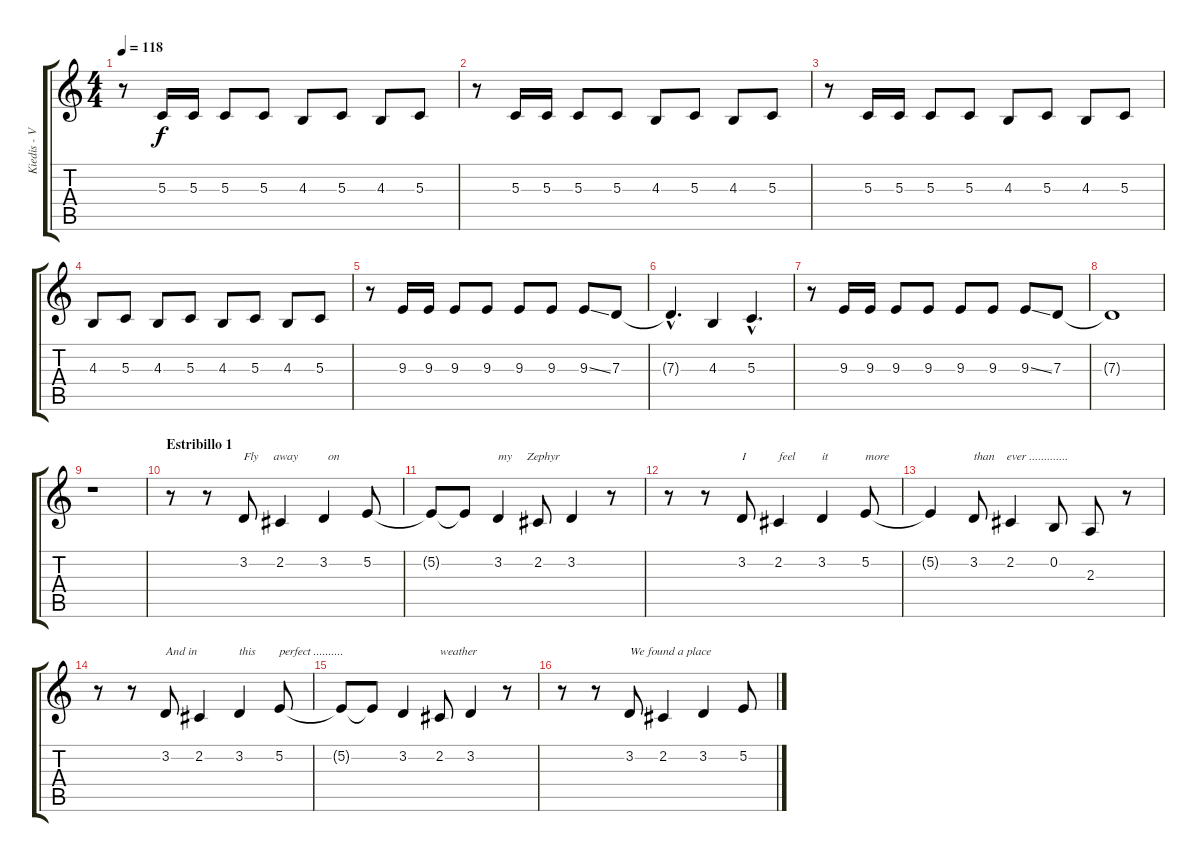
\track ("Kiedis - Voice" "Kiedis - V") {instrument bassoon}
\staff {score tabs}
\tuning (E4 B3 G3 D3 A2 E2) {hide}
\ts (4 4)
\tempo 118
\clef g2
\ks c
r.8{dy f} 5.3.16 5.3.16 5.3.8 5.3.8 4.3.8 5.3.8 4.3.8 5.3.8 |
r.8 5.3.16 5.3.16 5.3.8 5.3.8 4.3.8 5.3.8 4.3.8 5.3.8 |
r.8 5.3.16 5.3.16 5.3.8 5.3.8 4.3.8 5.3.8 4.3.8 5.3.8 |
4.3.8 5.3.8 4.3.8 5.3.8 4.3.8 5.3.8 4.3.8 5.3.8 |
r.8 9.3.16 9.3.16 9.3.8 9.3.8 9.3.8 9.3.8 9.3{ss}.8 7.3.8 |
7.3{hac t}.4{d} 4.3.4 5.3{hac}.4{d} |
r.8 9.3.16 9.3.16 9.3.8 9.3.8 9.3.8 9.3.8 9.3{ss}.8 7.3.8 |
7.3{t}.1 |
r.1 |
\section ("" "Estribillo 1")
r.8 r.8 3.2.8{txt "Fly     away          on"} 2.2.4 3.2.4 5.2.8 |
5.2{t}.8 5.2{t}.8 3.2.4{txt "my     Zephyr"} 2.2.8 3.2.4 r.8 |
r.8 r.8 3.2.8{txt "I"} 2.2.4{txt "feel"} 3.2.4{txt "it"} 5.2.8{txt "more"} |
5.2{t}.4 3.2.8{txt "than    ever ............."} 2.2.4 0.2.8 2.3.8 r.8 |
r.8 r.8 3.2.8{txt "And in"} 2.2.4 3.2.4{txt "this"} 5.2.8{txt "perfect .........."} |
5.2{t}.8 5.2{t}.8 3.2.4 2.2.8{txt "weather"} 3.2.4 r.8 |
r.8 r.8 3.2.8{txt "We found a place"} 2.2.4 3.2.4 5.2.8
